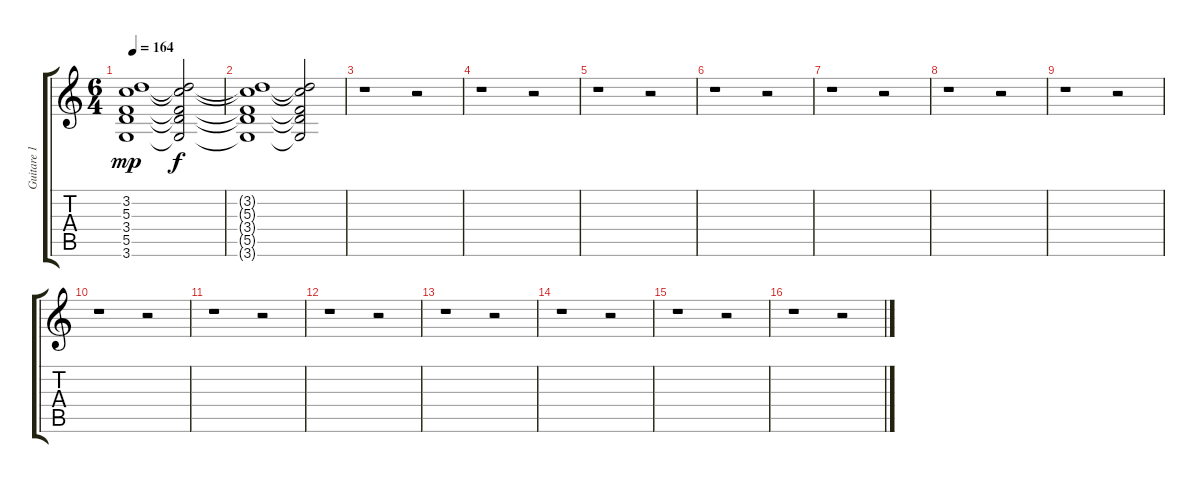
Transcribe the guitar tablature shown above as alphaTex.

\track ("Guitare 1" "Guitare 1") {instrument overdrivenguitar}
\staff {score tabs}
\tuning (E4 B3 G3 D3 A2 E2) {hide}
\ts (6 4)
\tempo 164
\clef g2
\ks c
(3.2 5.3 3.4 5.5 3.6).1{dy mp} (3.2{t} 5.3{t} 3.4{t} 5.5{t} 3.6{t}).2{dy f} |
(3.2{t} 5.3{t} 3.4{t} 5.5{t} 3.6{t}).1 (3.2{t} 5.3{t} 3.4{t} 5.5{t} 3.6{t}).2 |
r.1 r.2 |
r.1 r.2 |
r.1 r.2 |
r.1 r.2 |
r.1 r.2 |
r.1 r.2 |
r.1 r.2 |
r.1 r.2 |
r.1 r.2 |
r.1 r.2 |
r.1 r.2 |
r.1 r.2 |
r.1 r.2 |
r.1 r.2
